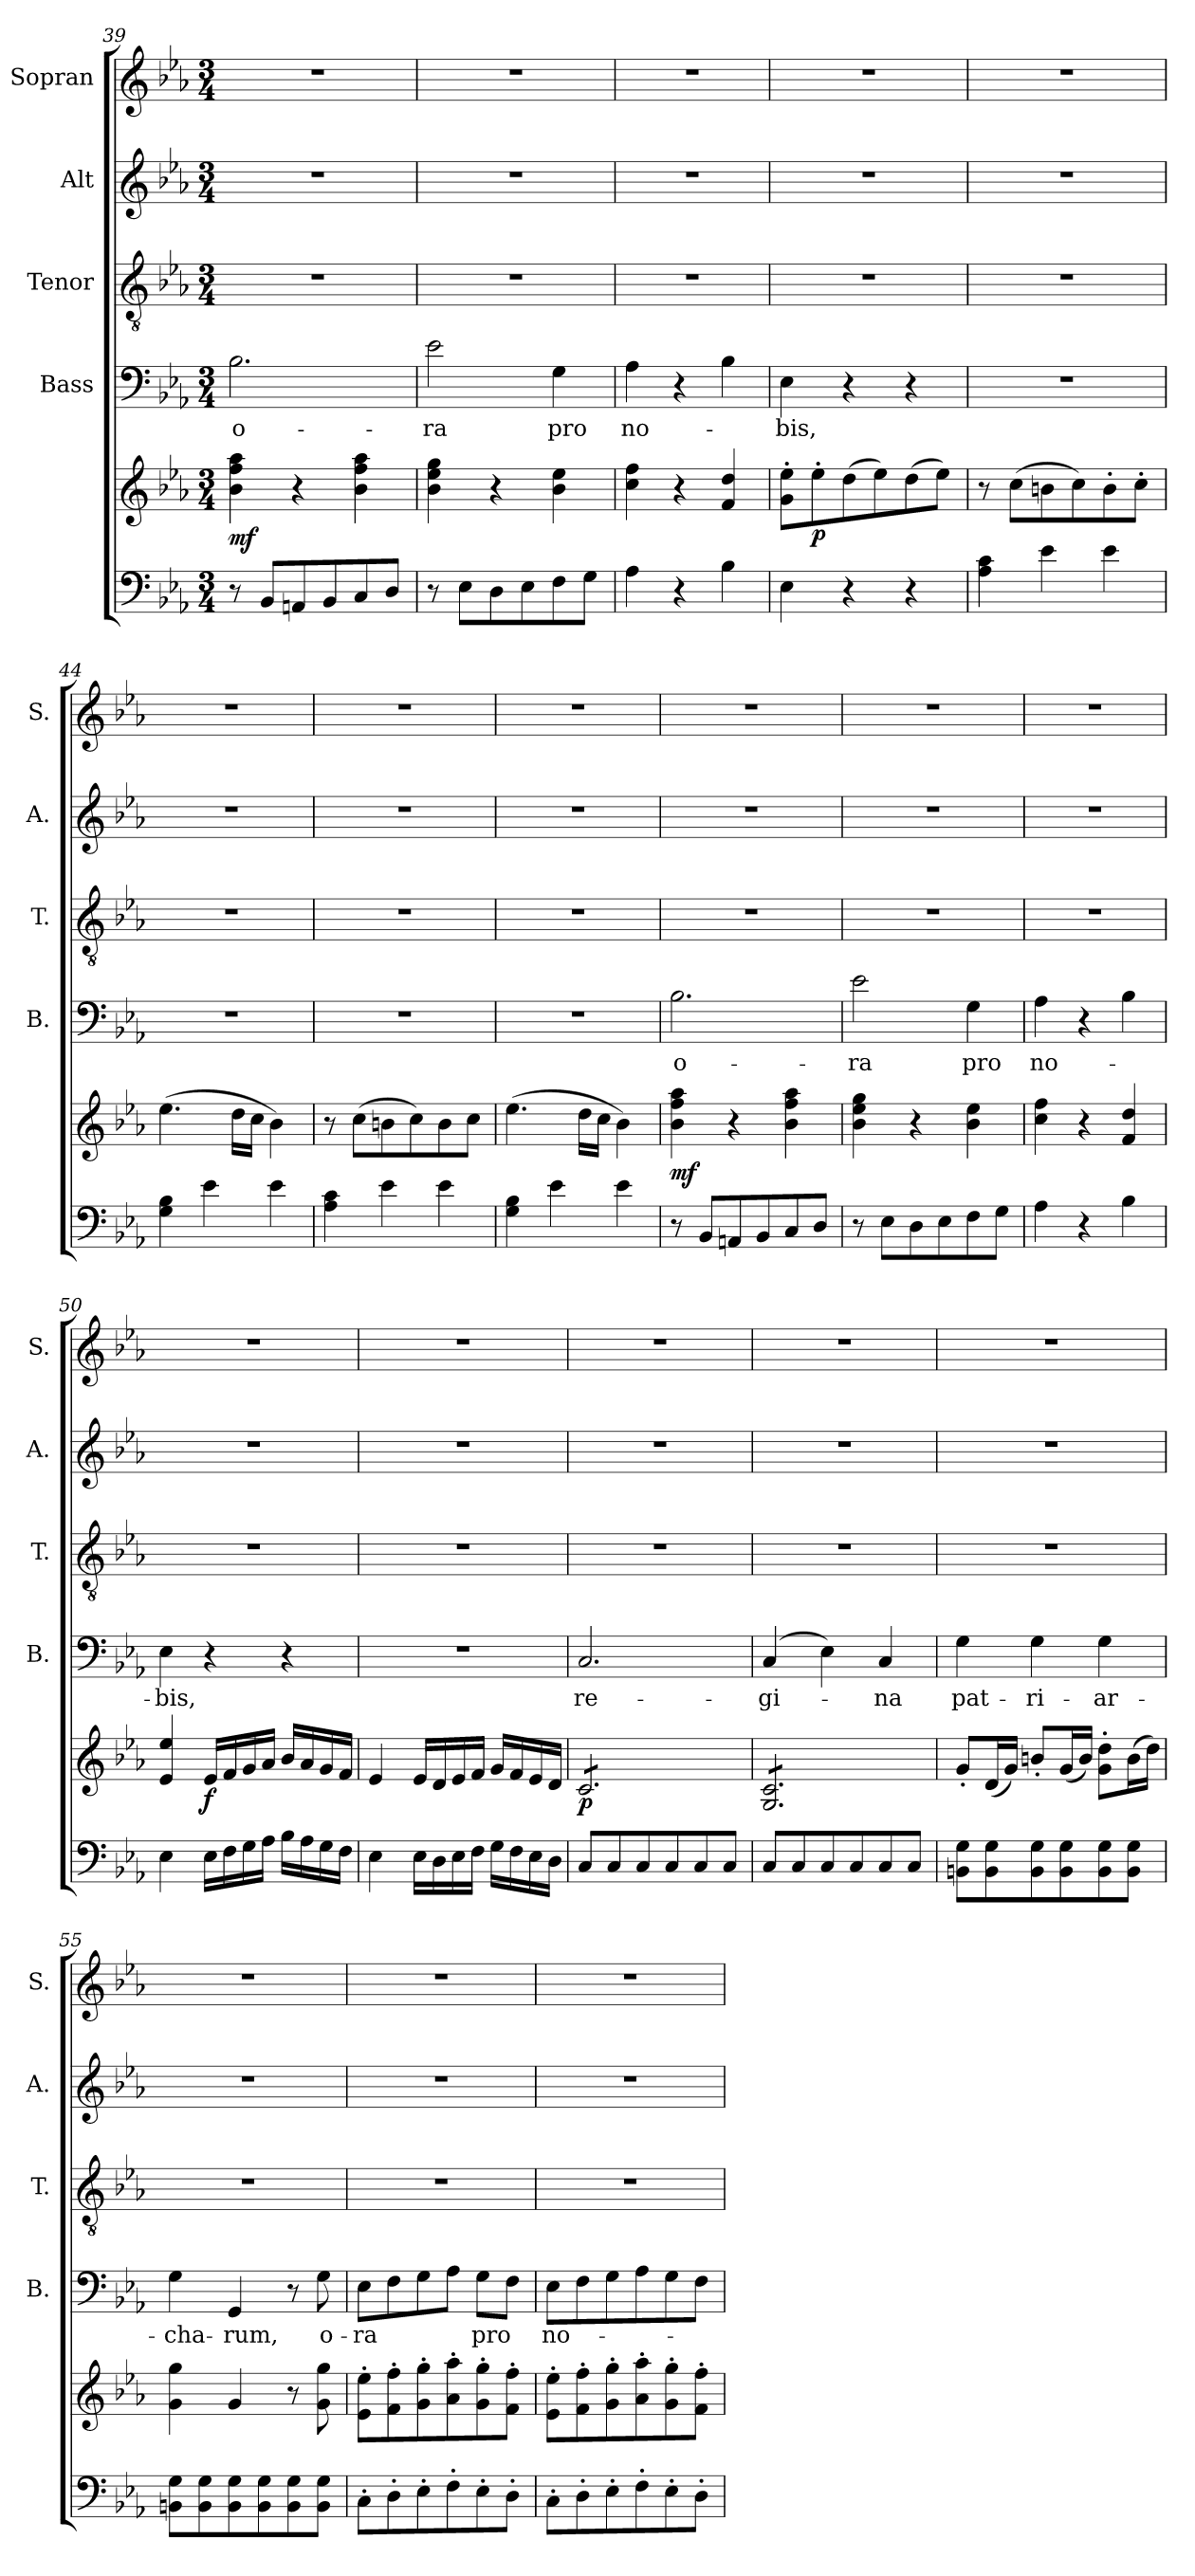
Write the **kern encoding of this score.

**kern	**kern	**dynam	**kern	**text	**kern	**kern	**kern
*part5	*part5	*part5	*part4	*part4	*part3	*part2	*part1
*staff6	*staff5	*staff5/6	*staff4	*staff4	*staff3	*staff2	*staff1
*	*	*	*I"Bass	*	*I"Tenor	*I"Alt	*I"Sopran
*	*	*	*I'B.	*	*I'T.	*I'A.	*I'S.
!!LO:PB:g=z
*clefF4	*clefG2	*	*clefF4	*	*clefGv2	*clefG2	*clefG2
*k[b-e-a-]	*k[b-e-a-]	*	*k[b-e-a-]	*	*k[b-e-a-]	*k[b-e-a-]	*k[b-e-a-]
*E-:	*E-:	*	*E-:	*	*E-:	*E-:	*E-:
*M3/4	*M3/4	*	*M3/4	*	*M3/4	*M3/4	*M3/4
=39	=39	=39	=39	=39	=39	=39	=39
!	!	!LO:DY:b	!	!LO:LY:b	!	!	!
8r	4b-\ 4ff\ 4aa-\	mf	2.B-\	o-	2.r	2.r	2.r
8BB-/L	.	.	.	.	.	.	.
8AAn/	4r	.	.	.	.	.	.
8BB-/	.	.	.	.	.	.	.
8C/	4b-\ 4ff\ 4aa-\	.	.	.	.	.	.
8D/J	.	.	.	.	.	.	.
=40	=40	=40	=40	=40	=40	=40	=40
!	!	!	!	!LO:LY:b	!	!	!
8r	4b-\ 4ee-\ 4gg\	.	2e-\	-ra	2.r	2.r	2.r
8E-\L	.	.	.	.	.	.	.
8D\	4r	.	.	.	.	.	.
8E-\	.	.	.	.	.	.	.
!	!	!	!	!LO:LY:b	!	!	!
8F\	4b-\ 4ee-\	.	4G\	pro	.	.	.
8G\J	.	.	.	.	.	.	.
=41	=41	=41	=41	=41	=41	=41	=41
!	!	!	!	!LO:LY:b	!	!	!
4A-\	4cc\ 4ff\	.	4A-\	no-	2.r	2.r	2.r
4r	4r	.	4r	.	.	.	.
4B-\	4f/ 4dd/	.	4B-\	.	.	.	.
=42	=42	=42	=42	=42	=42	=42	=42
!	!	!	!	!LO:LY:b	!	!	!
4E-\	8g\'> 8ee-\'>L	.	4E-\	-bis,	2.r	2.r	2.r
!	!	!LO:DY:b	!	!	!	!	!
.	8ee-'>\	p	.	.	.	.	.
4r	(>8dd\	.	4r	.	.	.	.
.	8ee-\)	.	.	.	.	.	.
4r	(>8dd\	.	4r	.	.	.	.
.	8ee-\J)	.	.	.	.	.	.
=43	=43	=43	=43	=43	=43	=43	=43
4A-\ 4c\	8r	.	2.r	.	2.r	2.r	2.r
.	(>8cc\L	.	.	.	.	.	.
4e-\	8bn\	.	.	.	.	.	.
.	8cc\)	.	.	.	.	.	.
4e-\	8b'>\	.	.	.	.	.	.
.	8cc'>\J	.	.	.	.	.	.
=44	=44	=44	=44	=44	=44	=44	=44
4G\ 4B-\	(>4.ee-\	.	2.r	.	2.r	2.r	2.r
4e-\	.	.	.	.	.	.	.
.	16dd\LL	.	.	.	.	.	.
.	16cc\JJ	.	.	.	.	.	.
4e-\	4b-\)	.	.	.	.	.	.
!!LO:LB:g=z
=45	=45	=45	=45	=45	=45	=45	=45
4A-\ 4c\	8r	.	2.r	.	2.r	2.r	2.r
.	(>8cc\L	.	.	.	.	.	.
4e-\	8bn\	.	.	.	.	.	.
.	8cc\)	.	.	.	.	.	.
4e-\	8b\	.	.	.	.	.	.
.	8cc\J	.	.	.	.	.	.
=46	=46	=46	=46	=46	=46	=46	=46
4G\ 4B-\	(>4.ee-\	.	2.r	.	2.r	2.r	2.r
4e-\	.	.	.	.	.	.	.
.	16dd\LL	.	.	.	.	.	.
.	16cc\JJ	.	.	.	.	.	.
4e-\	4b-\)	.	.	.	.	.	.
=47	=47	=47	=47	=47	=47	=47	=47
!	!	!LO:DY:b	!	!LO:LY:b	!	!	!
8r	4b-\ 4ff\ 4aa-\	mf	2.B-\	o-	2.r	2.r	2.r
8BB-/L	.	.	.	.	.	.	.
8AAn/	4r	.	.	.	.	.	.
8BB-/	.	.	.	.	.	.	.
8C/	4b-\ 4ff\ 4aa-\	.	.	.	.	.	.
8D/J	.	.	.	.	.	.	.
=48	=48	=48	=48	=48	=48	=48	=48
!	!	!	!	!LO:LY:b	!	!	!
8r	4b-\ 4ee-\ 4gg\	.	2e-\	-ra	2.r	2.r	2.r
8E-\L	.	.	.	.	.	.	.
8D\	4r	.	.	.	.	.	.
8E-\	.	.	.	.	.	.	.
!	!	!	!	!LO:LY:b	!	!	!
8F\	4b-\ 4ee-\	.	4G\	pro	.	.	.
8G\J	.	.	.	.	.	.	.
=49	=49	=49	=49	=49	=49	=49	=49
!	!	!	!	!LO:LY:b	!	!	!
4A-\	4cc\ 4ff\	.	4A-\	no-	2.r	2.r	2.r
4r	4r	.	4r	.	.	.	.
4B-\	4f/ 4dd/	.	4B-\	.	.	.	.
=50	=50	=50	=50	=50	=50	=50	=50
!	!	!	!	!LO:LY:b	!	!	!
4E-\	4e-/ 4ee-/	.	4E-\	-bis,	2.r	2.r	2.r
!	!	!LO:DY:b	!	!	!	!	!
16E-\LL	16e-/LL	f	4r	.	.	.	.
16F\	16f/	.	.	.	.	.	.
16G\	16g/	.	.	.	.	.	.
16A-\JJ	16a-/JJ	.	.	.	.	.	.
16B-\LL	16b-/LL	.	4r	.	.	.	.
16A-\	16a-/	.	.	.	.	.	.
16G\	16g/	.	.	.	.	.	.
16F\JJ	16f/JJ	.	.	.	.	.	.
!!LO:PB:g=z
=51	=51	=51	=51	=51	=51	=51	=51
4E-\	4e-/	.	2.r	.	2.r	2.r	2.r
16E-\LL	16e-/LL	.	.	.	.	.	.
16D\	16d/	.	.	.	.	.	.
16E-\	16e-/	.	.	.	.	.	.
16F\JJ	16f/JJ	.	.	.	.	.	.
16G\LL	16g/LL	.	.	.	.	.	.
16F\	16f/	.	.	.	.	.	.
16E-\	16e-/	.	.	.	.	.	.
16D\JJ	16d/JJ	.	.	.	.	.	.
=52	=52	=52	=52	=52	=52	=52	=52
!	!	!LO:DY:b	!	!LO:LY:b	!	!	!
*	*tremolo	*	*	*	*	*	*
8C/L	8c/L	p	2.C/	re-	2.r	2.r	2.r
8C/	8c/	.	.	.	.	.	.
8C/	8c/	.	.	.	.	.	.
8C/	8c/	.	.	.	.	.	.
8C/	8c/	.	.	.	.	.	.
8C/J	8c/J	.	.	.	.	.	.
=53	=53	=53	=53	=53	=53	=53	=53
!	!	!	!	!LO:LY:b	!	!	!
8C/L	8G/ 8c/L	.	(4C/	-gi-	2.r	2.r	2.r
8C/	8G/ 8c/	.	.	.	.	.	.
8C/	8G/ 8c/	.	4E-\)	.	.	.	.
8C/	8G/ 8c/	.	.	.	.	.	.
!	!	!	!	!LO:LY:b	!	!	!
8C/	8G/ 8c/	.	4C/	-na	.	.	.
8C/J	8G/ 8c/J	.	.	.	.	.	.
*	*Xtremolo	*	*	*	*	*	*
=54	=54	=54	=54	=54	=54	=54	=54
!	!	!	!	!LO:LY:b	!	!	!
8BBn\ 8G\L	8g'</L	.	4G\	pat-	2.r	2.r	2.r
8BB\ 8G\	(<16d/L	.	.	.	.	.	.
.	16g/JJ)	.	.	.	.	.	.
!	!	!	!	!LO:LY:b	!	!	!
8BB\ 8G\	8bn'</L	.	4G\	-ri-	.	.	.
8BB\ 8G\	(<16g/L	.	.	.	.	.	.
.	16b/JJ)	.	.	.	.	.	.
!	!	!	!	!LO:LY:b	!	!	!
8BB\ 8G\	8g\'> 8dd\'>L	.	4G\	-ar-	.	.	.
8BB\ 8G\J	(>16b\L	.	.	.	.	.	.
.	16dd\JJ)	.	.	.	.	.	.
=55	=55	=55	=55	=55	=55	=55	=55
!	!	!	!	!LO:LY:b	!	!	!
8BBn\ 8G\L	4g\ 4gg\	.	4G\	-cha-	2.r	2.r	2.r
8BB\ 8G\	.	.	.	.	.	.	.
!	!	!	!	!LO:LY:b	!	!	!
8BB\ 8G\	4g/	.	4GG/	-rum,	.	.	.
8BB\ 8G\	.	.	.	.	.	.	.
8BB\ 8G\	8r	.	8r	.	.	.	.
!	!	!	!	!LO:LY:b	!	!	!
8BB\ 8G\J	8g\ 8gg\	.	8G\	o-	.	.	.
=56	=56	=56	=56	=56	=56	=56	=56
!	!	!	!	!LO:LY:b	!	!	!
8C'>\L	8e-\'> 8ee-\'>L	.	8E-\L	-ra	2.r	2.r	2.r
8D'>\	8f\'> 8ff\'>	.	8F\	.	.	.	.
8E-'>\	8g\'> 8gg\'>	.	8G\	.	.	.	.
8F'>\	8a-\'> 8aa-\'>	.	8A-\J	.	.	.	.
!	!	!	!	!LO:LY:b	!	!	!
8E-'>\	8g\'> 8gg\'>	.	8G\L	pro	.	.	.
8D'>\J	8f\'> 8ff\'>J	.	8F\J	.	.	.	.
!!LO:LB:g=z
=57	=57	=57	=57	=57	=57	=57	=57
!	!	!	!	!LO:LY:b	!	!	!
8C'>\L	8e-\'> 8ee-\'>L	.	8E-\L	no-	2.r	2.r	2.r
8D'>\	8f\'> 8ff\'>	.	8F\	.	.	.	.
8E-'>\	8g\'> 8gg\'>	.	8G\	.	.	.	.
8F'>\	8a-\'> 8aa-\'>	.	8A-\	.	.	.	.
8E-'>\	8g\'> 8gg\'>	.	8G\	.	.	.	.
8D'>\J	8f\'> 8ff\'>J	.	8F\J	.	.	.	.
=	=	=	=	=	=	=	=
*-	*-	*-	*-	*-	*-	*-	*-
